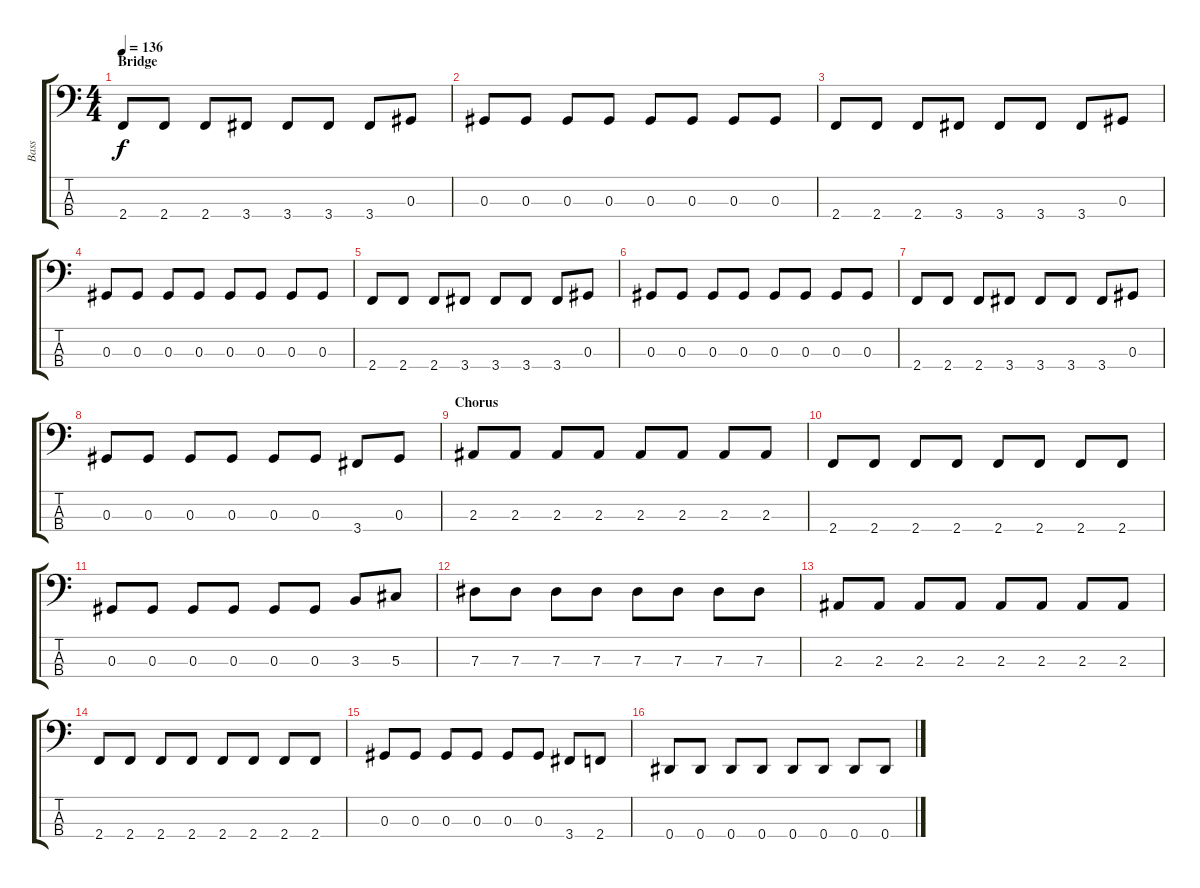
\track ("Bass" "Bass") {instrument slapbass2}
\staff {score tabs}
\tuning (Gb2 Db2 Ab1 Eb1) {hide}
\ts (4 4)
\section ("" "Bridge")
\tempo 136
\clef f4
\ks c
2.4.8{dy f} 2.4.8 2.4.8 3.4.8 3.4.8 3.4.8 3.4.8 0.3.8 |
0.3.8 0.3.8 0.3.8 0.3.8 0.3.8 0.3.8 0.3.8 0.3.8 |
2.4.8 2.4.8 2.4.8 3.4.8 3.4.8 3.4.8 3.4.8 0.3.8 |
0.3.8 0.3.8 0.3.8 0.3.8 0.3.8 0.3.8 0.3.8 0.3.8 |
2.4.8 2.4.8 2.4.8 3.4.8 3.4.8 3.4.8 3.4.8 0.3.8 |
0.3.8 0.3.8 0.3.8 0.3.8 0.3.8 0.3.8 0.3.8 0.3.8 |
2.4.8 2.4.8 2.4.8 3.4.8 3.4.8 3.4.8 3.4.8 0.3.8 |
0.3.8 0.3.8 0.3.8 0.3.8 0.3.8 0.3.8 3.4.8 0.3.8 |
\section ("" "Chorus")
2.3.8 2.3.8 2.3.8 2.3.8 2.3.8 2.3.8 2.3.8 2.3.8 |
2.4.8 2.4.8 2.4.8 2.4.8 2.4.8 2.4.8 2.4.8 2.4.8 |
0.3.8 0.3.8 0.3.8 0.3.8 0.3.8 0.3.8 3.3.8 5.3.8 |
7.3.8 7.3.8 7.3.8 7.3.8 7.3.8 7.3.8 7.3.8 7.3.8 |
2.3.8 2.3.8 2.3.8 2.3.8 2.3.8 2.3.8 2.3.8 2.3.8 |
2.4.8 2.4.8 2.4.8 2.4.8 2.4.8 2.4.8 2.4.8 2.4.8 |
0.3.8 0.3.8 0.3.8 0.3.8 0.3.8 0.3.8 3.4.8 2.4.8 |
0.4.8 0.4.8 0.4.8 0.4.8 0.4.8 0.4.8 0.4.8 0.4.8
